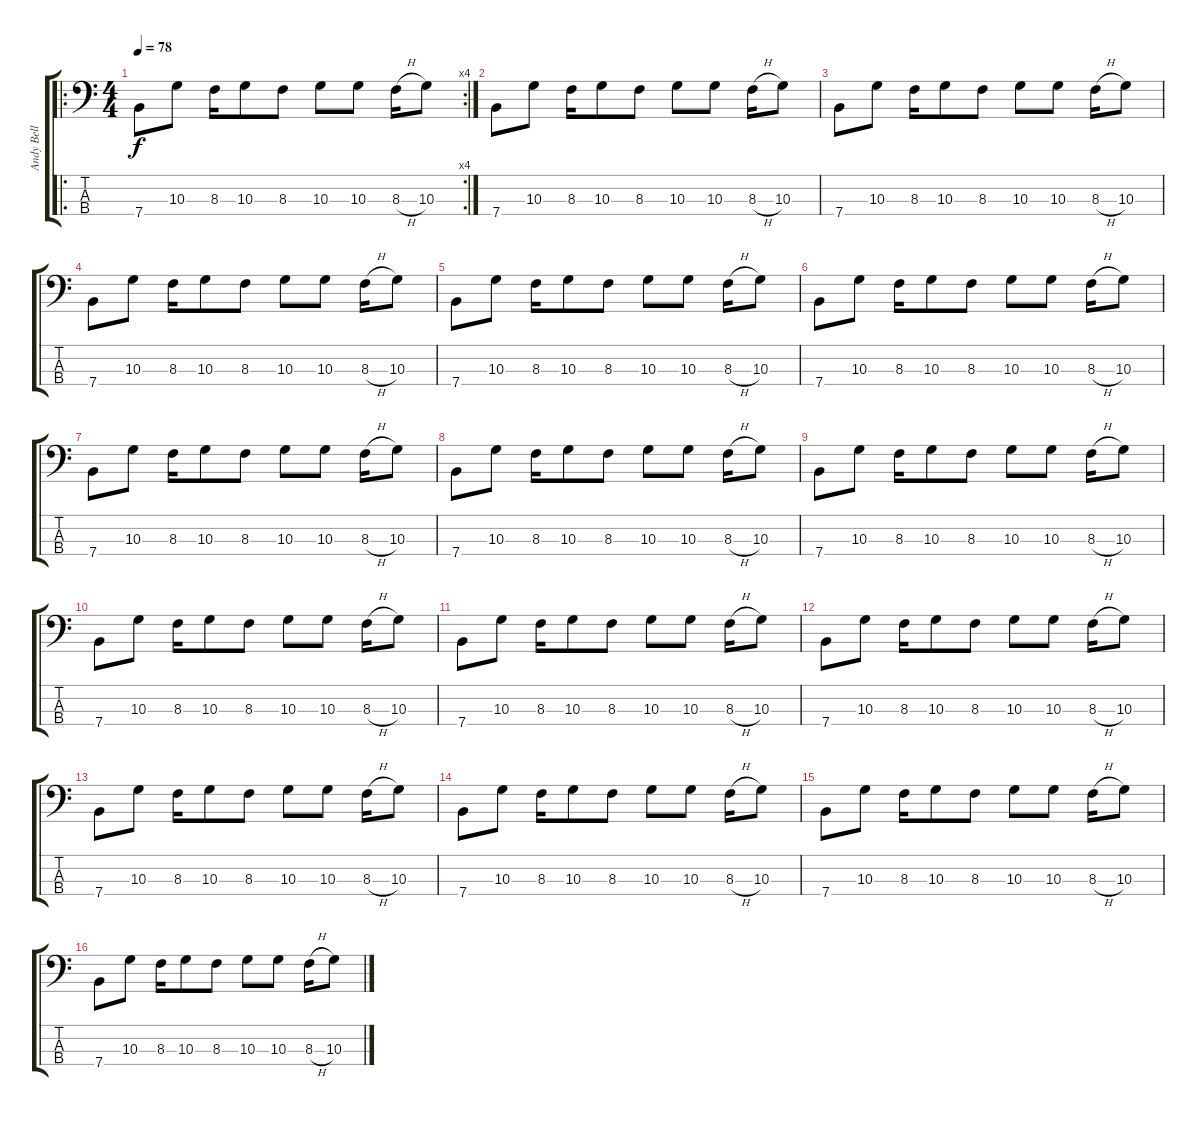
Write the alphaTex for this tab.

\track ("Andy Bell" "Andy Bell") {instrument electricbasspick}
\staff {score tabs}
\tuning (G2 D2 A1 E1) {hide}
\ro
\rc 4
\ts (4 4)
\tempo 78
\clef f4
\ks c
7.4.8{dy f instrument electricbasspick} 10.3.8 8.3.16 10.3.8 8.3.8 10.3.8 10.3.8 8.3{h}.16 10.3.8 |
7.4.8 10.3.8 8.3.16 10.3.8 8.3.8 10.3.8 10.3.8 8.3{h}.16 10.3.8 |
7.4.8 10.3.8 8.3.16 10.3.8 8.3.8 10.3.8 10.3.8 8.3{h}.16 10.3.8 |
7.4.8 10.3.8 8.3.16 10.3.8 8.3.8 10.3.8 10.3.8 8.3{h}.16 10.3.8 |
7.4.8 10.3.8 8.3.16 10.3.8 8.3.8 10.3.8 10.3.8 8.3{h}.16 10.3.8 |
7.4.8 10.3.8 8.3.16 10.3.8 8.3.8 10.3.8 10.3.8 8.3{h}.16 10.3.8 |
7.4.8 10.3.8 8.3.16 10.3.8 8.3.8 10.3.8 10.3.8 8.3{h}.16 10.3.8 |
7.4.8 10.3.8 8.3.16 10.3.8 8.3.8 10.3.8 10.3.8 8.3{h}.16 10.3.8 |
7.4.8 10.3.8 8.3.16 10.3.8 8.3.8 10.3.8 10.3.8 8.3{h}.16 10.3.8 |
7.4.8 10.3.8 8.3.16 10.3.8 8.3.8 10.3.8 10.3.8 8.3{h}.16 10.3.8 |
7.4.8 10.3.8 8.3.16 10.3.8 8.3.8 10.3.8 10.3.8 8.3{h}.16 10.3.8 |
7.4.8 10.3.8 8.3.16 10.3.8 8.3.8 10.3.8 10.3.8 8.3{h}.16 10.3.8 |
7.4.8 10.3.8 8.3.16 10.3.8 8.3.8 10.3.8 10.3.8 8.3{h}.16 10.3.8 |
7.4.8 10.3.8 8.3.16 10.3.8 8.3.8 10.3.8 10.3.8 8.3{h}.16 10.3.8 |
7.4.8 10.3.8 8.3.16 10.3.8 8.3.8 10.3.8 10.3.8 8.3{h}.16 10.3.8 |
7.4.8 10.3.8 8.3.16 10.3.8 8.3.8 10.3.8 10.3.8 8.3{h}.16 10.3.8
